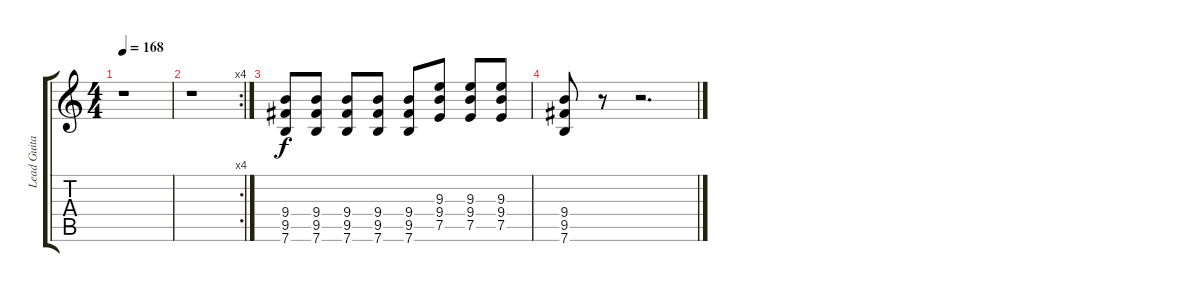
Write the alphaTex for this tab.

\track ("Lead Guitar" "Lead Guita") {instrument distortionguitar}
\staff {score tabs}
\tuning (E4 B3 G3 D3 A2 E2) {hide}
\ts (4 4)
\tempo 168
\clef g2
\ks c
r.1{dy f} |
\rc 4
r.1 |
(9.4 9.5 7.6).8 (9.4 9.5 7.6).8 (9.4 9.5 7.6).8 (9.4 9.5 7.6).8 (9.4 9.5 7.6).8 (9.3 9.4 7.5).8 (9.3 9.4 7.5).8 (9.3 9.4 7.5).8 |
(9.4 9.5 7.6).8 r.8 r.2{d}
